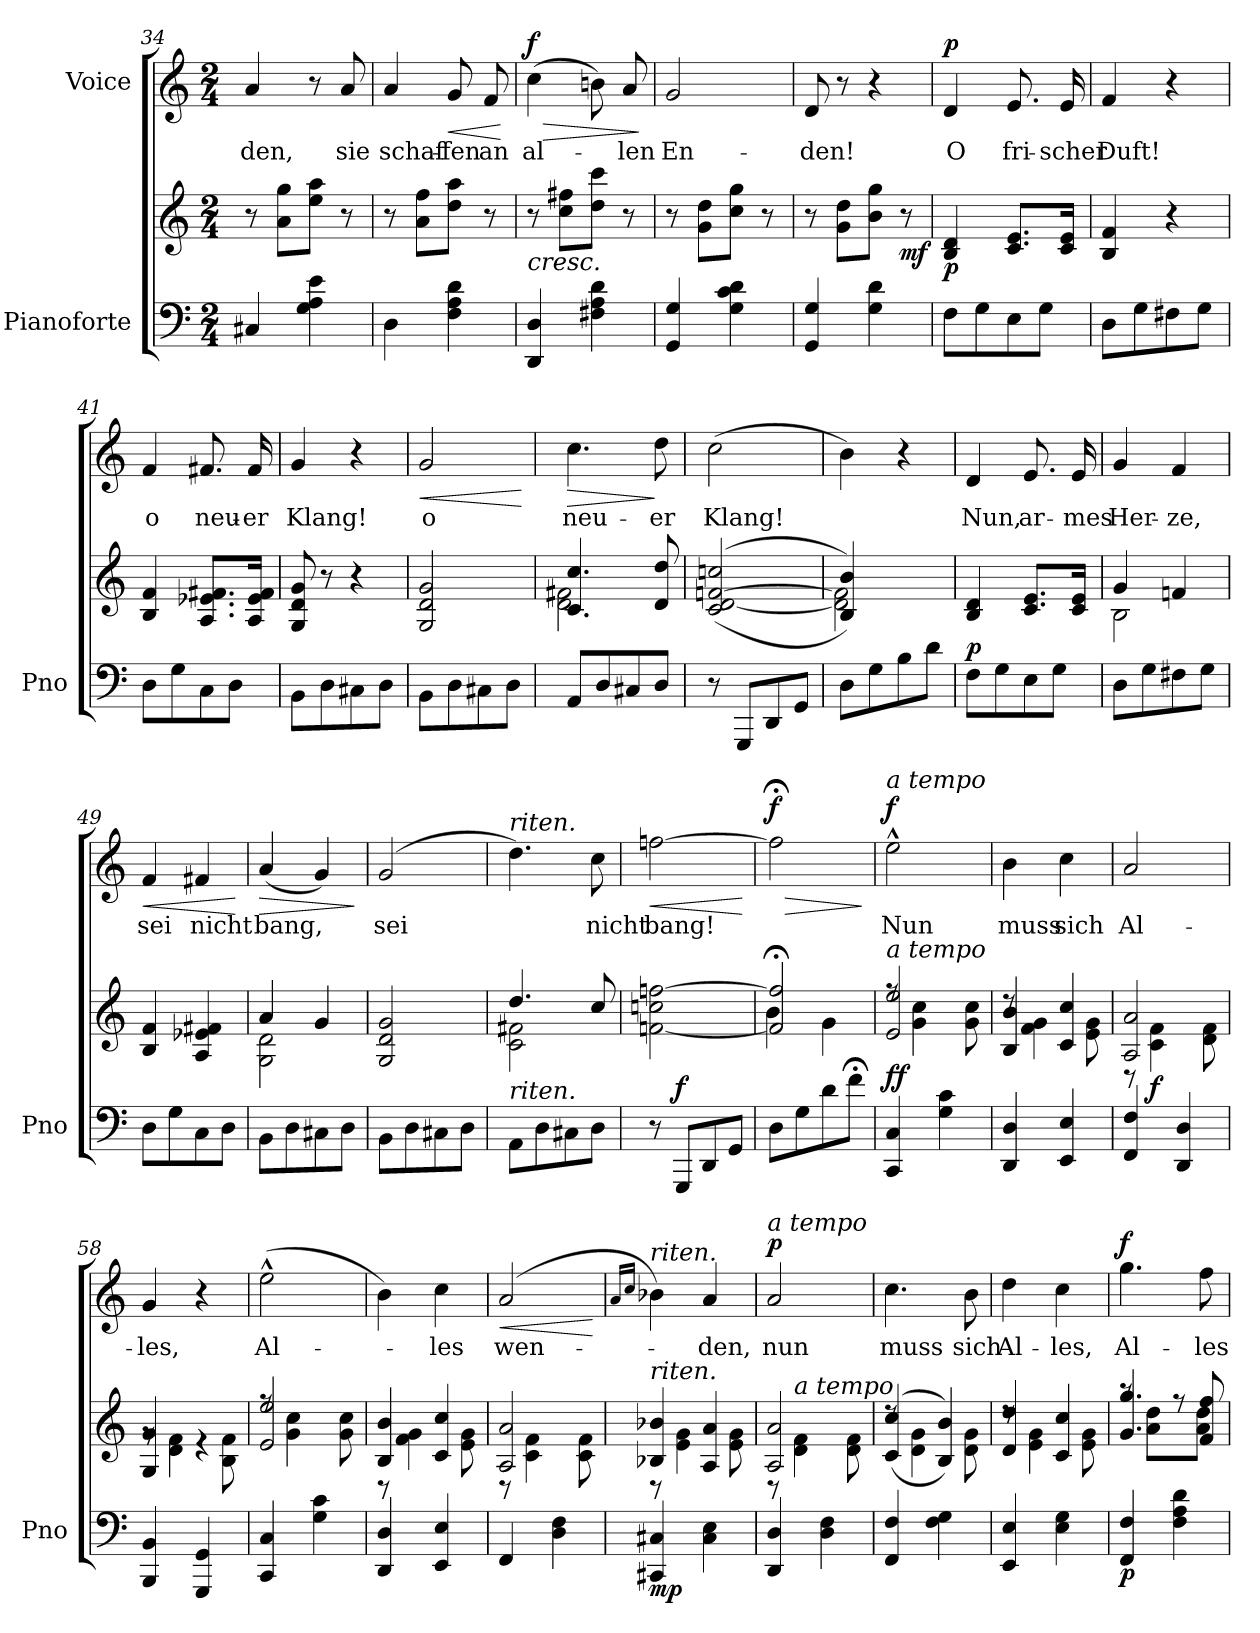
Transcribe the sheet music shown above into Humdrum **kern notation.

**kern	**kern	**dynam	**kern	**text	**dynam
*part2	*part2	*part2	*part1	*part1	*part1
*staff3	*staff2	*staff2/3	*staff1	*staff1	*staff1
*I"Pianoforte	*	*	*I"Voice	*	*
*I'Pno	*	*	*	*	*
*clefF4	*clefG2	*	*clefG2	*	*
*k[]	*k[]	*	*k[]	*	*
*M2/4	*M2/4	*	*M2/4	*	*
=34	=34	=34	=34	=34	=34
!	!	!	!	!LO:LY:b	!
4C#X/	8r	.	4a/	-den,	.
.	8a\ 8gg\L	.	.	.	.
4G\ 4A\ 4e\	8ee\ 8aa\J	.	8r	.	.
!	!	!	!	!LO:LY:b	!
.	8r	.	8a/	sie	.
=35	=35	=35	=35	=35	=35
!	!	!	!	!LO:LY:b	!
4D\	8r	.	4a/	schaf-	.
.	8a\ 8ff\L	.	.	.	.
!	!	!	!	!LO:LY:b	!LO:HP:b
4F\ 4A\ 4d\	8dd\ 8aa\J	.	8g/	-fen	<
!	!	!	!	!LO:LY:b	!
.	8r	.	8f/	an	.
.	.	.	.	.	[
=36	=36	=36	=36	=36	=36
!	!	!LO:HP:b	!	!LO:LY:b	!LO:HP:b
!	!	!	!	!	!LO:DY:n=1:a
4DD/ 4D/	8r	<	(4cc\	al-	> f
.	8cc\ 8ff#X\L	.	.	.	.
4F#X\ 4A\ 4d\	8dd\ 8ccc\J	.	8bn\)	.	.
!	!	!	!	!LO:LY:b	!
.	8r	.	8a/	-len	.
.	.	.	.	.	]
=37	=37	=37	=37	=37	=37
!	!	!	!	!LO:LY:b	!
4GG/ 4G/	8r	.	2g/	En-	.
.	8g\ 8dd\L	.	.	.	.
4G\ 4c\ 4d\	8cc\ 8gg\J	.	.	.	.
.	8r	.	.	.	.
=38	=38	=38	=38	=38	=38
!	!	!	!	!LO:LY:b	!
4GG/ 4G/	8r	.	8d/	-den!	.
.	8g\ 8dd\L	.	8r	.	.
4G\ 4d\	8b\ 8gg\J	.	4r	.	.
!	!	!LO:DY:b	!	!	!
.	8r	mf	.	.	.
.	.	[	.	.	.
=39	=39	=39	=39	=39	=39
!	!	!LO:DY:b	!	!LO:LY:b	!LO:DY:a
8F\L	4B/ 4d/	p	4d/	O	p
8G\	.	.	.	.	.
!	!	!	!	!LO:LY:b	!
8E\	8.c/ 8.e/L	.	8.e/	fri-	.
8G\J	.	.	.	.	.
!	!	!	!	!LO:LY:b	!
.	16c/ 16e/Jk	.	16e/	-scher	.
!!LO:LB:g=z
=40	=40	=40	=40	=40	=40
!	!	!	!	!LO:LY:b	!
8D\L	4B/ 4f/	.	4f/	Duft!	.
8G\	.	.	.	.	.
8F#X\	4r	.	4r	.	.
8G\J	.	.	.	.	.
=41	=41	=41	=41	=41	=41
!	!	!	!	!LO:LY:b	!
8D\L	4B/ 4f/	.	4f/	o	.
8G\	.	.	.	.	.
!	!	!	!	!LO:LY:b	!
8C\	8.A/ 8.e-X/ 8.f#X/L	.	8.f#X/	neu-	.
8D\J	.	.	.	.	.
!	!	!	!	!LO:LY:b	!
.	16A/ 16e-/ 16f#/Jk	.	16f#/	-er	.
=42	=42	=42	=42	=42	=42
!	!	!	!	!LO:LY:b	!
8BB\L	8G/ 8d/ 8g/	.	4g/	Klang!	.
8D\	8r	.	.	.	.
8C#X\	4r	.	4r	.	.
8D\J	.	.	.	.	.
=43	=43	=43	=43	=43	=43
!	!	!	!	!LO:LY:b	!LO:HP:b
8BB\L	2G/ 2d/ 2g/	.	2g/	o	<
8D\	.	.	.	.	.
8C#X\	.	.	.	.	.
8D\J	.	.	.	.	.
.	.	.	.	.	[
=44	=44	=44	=44	=44	=44
*	*^	*	*	*	*
!	!	!	!	!	!LO:LY:b	!LO:HP:b
8AA/L	4.c/ 4.cc/	2d\ 2f#X\	.	4.cc\	neu-	>
8D/	.	.	.	.	.	.
8C#X/	.	.	.	.	.	.
!	!	!	!	!	!LO:LY:b	!
8D/J	8d/ 8dd/	.	.	8dd\	-er	]
*	*v	*v	*	*	*	*
=45	=45	=45	=45	=45	=45
!	!	!	!	!LO:LY:b	!
8r	(>(2c/ [2d/ [2fn/ 2ccn/	.	(2cc\	Klang!	.
8GGG/L	.	.	.	.	.
8DD/	.	.	.	.	.
8GG/J	.	.	.	.	.
=46	=46	=46	=46	=46	=46
*	*^	*	*	*	*
8D\L	4B/ 4b/))	2d\] 2f\]	.	4b\)	.	.
8G\	.	.	.	.	.	.
8B\	4ryy	.	.	4r	.	.
8d\J	.	.	.	.	.	.
*	*v	*v	*	*	*	*
=47	=47	=47	=47	=47	=47
!	!	!LO:DY:a=2	!	!LO:LY:b	!
8F\L	4B/ 4d/	p	4d/	Nun,	.
8G\	.	.	.	.	.
!	!	!	!	!LO:LY:b	!
8E\	8.c/ 8.e/L	.	8.e/	ar-	.
8G\J	.	.	.	.	.
!	!	!	!	!LO:LY:b	!
.	16c/ 16e/Jk	.	16e/	-mes	.
!!LO:LB:g=z
=48	=48	=48	=48	=48	=48
*	*^	*	*	*	*
!	!	!	!	!	!LO:LY:b	!
8D\L	4g/	2B\	.	4g/	Her-	.
8G\	.	.	.	.	.	.
!	!	!	!	!	!LO:LY:b	!
8F#X\	4fn/	.	.	4f/	-ze,	.
8G\J	.	.	.	.	.	.
*	*v	*v	*	*	*	*
=49	=49	=49	=49	=49	=49
!	!	!	!	!LO:LY:b	!LO:HP:b
8D\L	4B/ 4f/	.	4f/	sei	<
8G\	.	.	.	.	.
!	!	!	!	!LO:LY:b	!
8C\	4A/ 4e-X/ 4f#X/	.	4f#X/	nicht	.
8D\J	.	.	.	.	.
.	.	.	.	.	[
=50	=50	=50	=50	=50	=50
*	*^	*	*	*	*
!	!	!	!	!	!LO:LY:b	!LO:HP:b
8BB\L	4a/	2G\ 2d\	.	(4a/	bang,	>
8D\	.	.	.	.	.	.
8C#X\	4g/	.	.	4g/)	.	.
8D\J	.	.	.	.	.	.
*	*v	*v	*	*	*	*
.	.	.	.	.	]
=51	=51	=51	=51	=51	=51
!	!	!	!	!LO:LY:b	!
8BB\L	2G/ 2d/ 2g/	.	(>2g/	sei	.
8D\	.	.	.	.	.
8C#X\	.	.	.	.	.
8D\J	.	.	.	.	.
=52	=52	=52	=52	=52	=52
*	*^	*	*	*	*
!	!	!	!	!LO:TX:a:i:t=riten.	!	!
!LO:TX:a:i:t=riten.	!	!	!	!	!	!
8AA\L	4.dd/	2c\ 2f#X\	.	4.dd\)	.	.
8D\	.	.	.	.	.	.
8C#X\	.	.	.	.	.	.
!	!	!	!	!	!LO:LY:b	!
8D\J	8cc/	.	.	8cc\	nicht	.
*	*v	*v	*	*	*	*
=53	=53	=53	=53	=53	=53
!	!	!	!	!LO:LY:b	!LO:HP:b
8r	[2fn\ 2ccn\ [2ffn\	.	[2ffn\	bang!	<
!	!	!LO:DY:a=2	!	!	!
8GGG/L	.	f	.	.	.
8DD/	.	.	.	.	.
8GG/J	.	.	.	.	.
.	.	.	.	.	[
=54	=54	=54	=54	=54	=54
*	*^	*	*	*	*
!	!	!	!	!	!	!LO:HP:b
!	!	!	!	!	!	!LO:DY:n=1:a
8D\L	2f/];< 2ff/];<	4b\	.	2ff;<\]	.	> f
8G\	.	.	.	.	.	.
8d\	.	4g\	.	.	.	.
8f;<\J	.	.	.	.	.	.
*	*v	*v	*	*	*	*
.	.	.	.	.	]
=55	=55	=55	=55	=55	=55
*	*^	*	*	*	*
!	!	!	!	!LO:TX:a:i:t=a tempo	!	!
!	!LO:TX:a:i:t=a tempo	!	!	!	!	!
!	!	!	!LO:DY:a=2	!	!LO:LY:b	!LO:DY:a
4CC/ 4C/	2e/ 2ee/	8rff	ff	2ee^^\	Nun	f
.	.	4g\ 4cc\	.	.	.	.
4G\ 4c\	.	.	.	.	.	.
.	.	8g\ 8cc\	.	.	.	.
!!LO:LB:g=z
=56	=56	=56	=56	=56	=56	=56
!	!	!	!	!	!LO:LY:b	!
4DD/ 4D/	4B/ 4b/	8rdd	.	4b\	muss	.
.	.	4f\ 4g\	.	.	.	.
!	!	!	!	!	!LO:LY:b	!
4EE/ 4E/	4c/ 4cc/	.	.	4cc\	sich	.
.	.	8e\ 8g\	.	.	.	.
=57	=57	=57	=57	=57	=57	=57
!	!	!	!	!	!LO:LY:b	!
4FF/ 4F/	2A/ 2a/	8r	.	2a/	Al-	.
!	!	!	!LO:DY:b	!	!	!
.	.	4c\ 4f\	f	.	.	.
4DD/ 4D/	.	.	.	.	.	.
.	.	8d\ 8f\	.	.	.	.
=58	=58	=58	=58	=58	=58	=58
!	!	!	!	!	!LO:LY:b	!
4BBB/ 4BB/	4G/ 4g/	8rg	.	4g/	-les,	.
.	.	4d\ 4f\	.	.	.	.
4GGG/ 4GG/	4re	.	.	4r	.	.
.	.	8B\ 8f\	.	.	.	.
=59	=59	=59	=59	=59	=59	=59
!	!	!	!	!	!LO:LY:b	!
4CC/ 4C/	2e/ 2ee/	8rff	.	(2ee^^\	Al-	.
.	.	4g\ 4cc\	.	.	.	.
4G\ 4c\	.	.	.	.	.	.
.	.	8g\ 8cc\	.	.	.	.
=60	=60	=60	=60	=60	=60	=60
4DD/ 4D/	4B/ 4b/	8r	.	4b\)	.	.
.	.	4f\ 4g\	.	.	.	.
!	!	!	!	!	!LO:LY:b	!
4EE/ 4E/	4c/ 4cc/	.	.	4cc\	-les	.
.	.	8e\ 8g\	.	.	.	.
=61	=61	=61	=61	=61	=61	=61
!	!	!	!	!	!LO:LY:b	!LO:HP:b
4FF/	2A/ 2a/	8r	.	(>2a/	wen-	<
.	.	4c\ 4f\	.	.	.	.
4D\ 4F\	.	.	.	.	.	.
.	.	8c\ 8f\	.	.	.	.
*	*v	*v	*	*	*	*
.	.	.	.	.	[
=62	=62	=62	=62	=62	=62
.	.	.	16qa/LL	.	.
.	.	.	16qcc/JJ	.	.
*	*^	*	*	*	*
!	!	!	!	!LO:TX:a:i:t=riten.	!	!
!	!LO:TX:a:i:t=riten.	!	!	!	!	!
!	!	!	!LO:DY:b=2	!	!	!
4CC#X/ 4C#X/	4B-X/ 4b-X/	8r	mp	4b-X\)	.	.
.	.	4e\ 4g\	.	.	.	.
!	!	!	!	!	!LO:LY:b	!
4C#\ 4E\	4A/ 4a/	.	.	4a/	-den,	.
.	.	8e\ 8g\	.	.	.	.
=63	=63	=63	=63	=63	=63	=63
!	!	!	!	!LO:TX:a:i:t=a tempo	!	!
!	!	!	!	!	!LO:LY:b	!LO:DY:a
4DD/ 4D/	2A/ 2a/	8r	.	2a/	nun	p
!	!	!LO:TX:a:i:t=a tempo	!	!	!	!
.	.	4d\ 4f\	.	.	.	.
4D\ 4F\	.	.	.	.	.	.
.	.	8d\ 8f\	.	.	.	.
=64	=64	=64	=64	=64	=64	=64
!	!	!	!	!	!LO:LY:b	!
4FF/ 4F/	((4c/ 4cc/	8rdd	.	4.cc\	muss	.
.	.	4d\ 4g\	.	.	.	.
4F\ 4G\	4B/ 4b/))	.	.	.	.	.
!	!	!	!	!	!LO:LY:b	!
.	.	8d\ 8g\	.	8b\	sich	.
!!LO:PB:g=z
=65	=65	=65	=65	=65	=65	=65
!	!	!	!	!	!LO:LY:b	!
4EE/ 4E/	4d/ 4dd/	8rdd	.	4dd\	Al-	.
.	.	4e\ 4g\	.	.	.	.
!	!	!	!	!	!LO:LY:b	!
4E\ 4G\	4c/ 4cc/	.	.	4cc\	-les,	.
.	.	8e\ 8g\	.	.	.	.
=66	=66	=66	=66	=66	=66	=66
!	!	!	!LO:DY:b=2	!	!LO:LY:b	!LO:DY:a
4FF/ 4F/	4.g/ 4.gg/	8raa	p	4.gg\	Al-	f
.	.	8a\ 8dd\L	.	.	.	.
4F\ 4A\ 4d\	.	8rff	.	.	.	.
!	!	!	!	!	!LO:LY:b	!
.	8f/ 8ff/	8a\ 8dd\J	.	8ff\	-les	.
*	*v	*v	*	*	*	*
=	=	=	=	=	=
*-	*-	*-	*-	*-	*-
